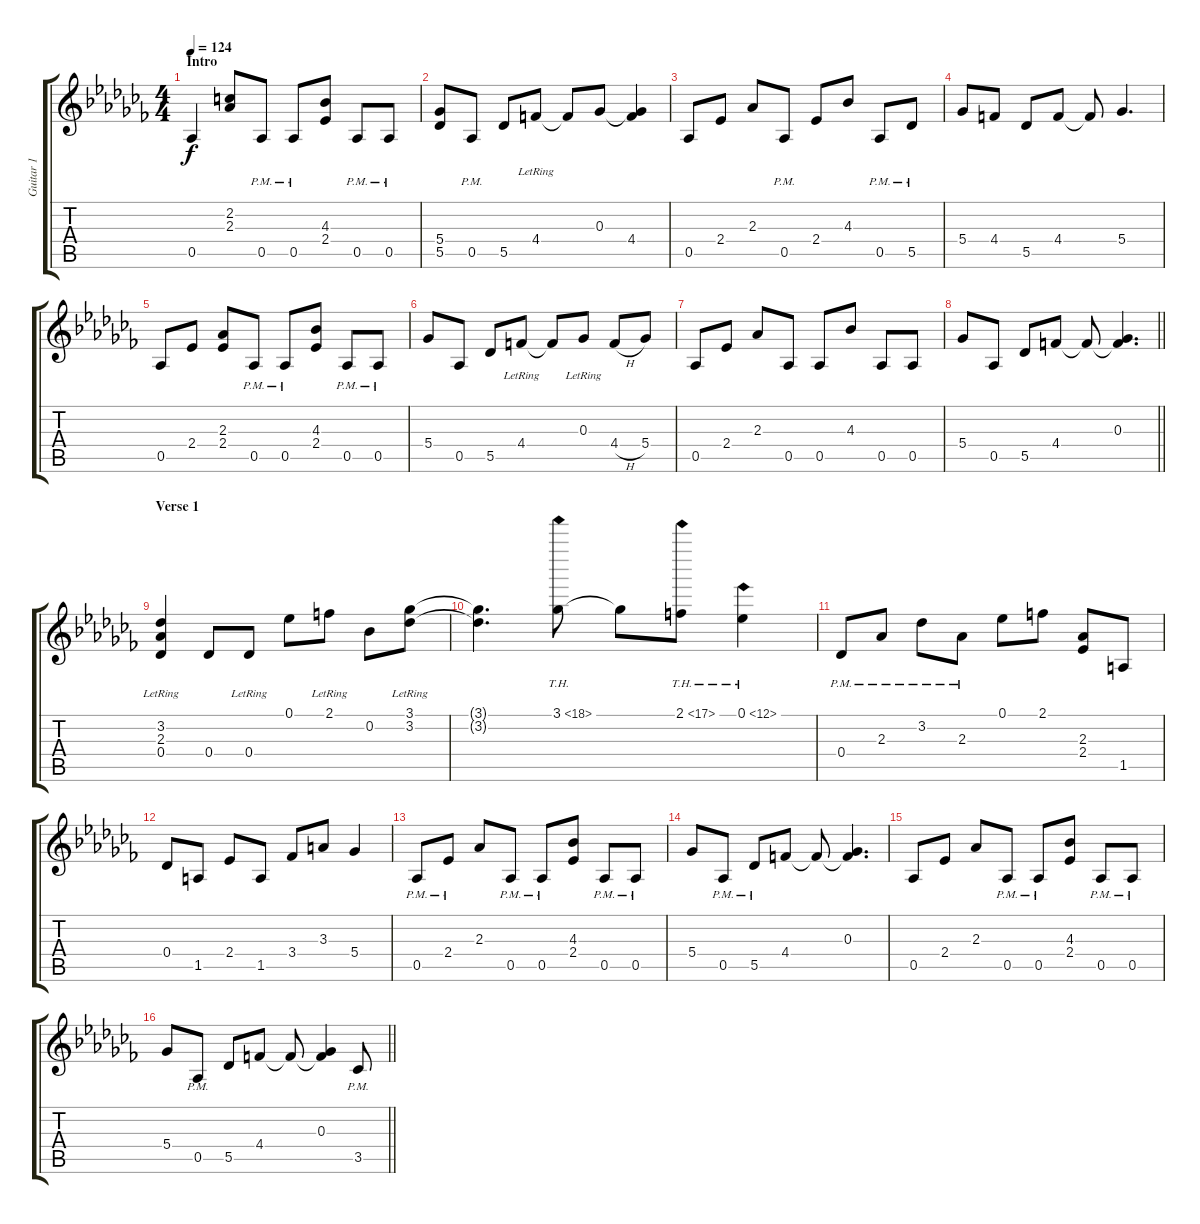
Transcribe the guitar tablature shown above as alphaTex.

\track ("Guitar 1" "Guitar 1") {instrument distortionguitar}
\staff {score tabs}
\tuning (Eb4 Bb3 Gb3 Db3 Ab2 Db2) {hide}
\ts (4 4)
\section ("" "Intro")
\tempo 124
\clef g2
\ks cb
0.5.4{dy f volume 10 instrument distortionguitar} (2.2 2.3).8 0.5{pm}.8 0.5{pm}.8 (4.3 2.4).8 0.5{pm}.8 0.5{pm}.8 |
(5.4 5.5).8 0.5{pm}.8 5.5.8 4.4{lr}.8 4.4{t}.8 0.3.8 (0.3{t} 4.4).4 |
0.5.8 2.4.8 2.3.8 0.5{pm}.8 2.4.8 4.3.8 0.5{pm}.8 5.5{pm}.8 |
5.4.8 4.4.8 5.5.8 4.4.8 4.4{t}.8 5.4.4{d} |
0.5.8 2.4.8 (2.3 2.4).8 0.5{pm}.8 0.5{pm}.8 (4.3 2.4).8 0.5{pm}.8 0.5{pm}.8 |
5.4.8 0.5.8 5.5.8 4.4{lr}.8 4.4{t}.8 0.3{lr}.8 4.4{h}.8 5.4.8 |
0.5.8 2.4.8 2.3.8 0.5.8 0.5.8 4.3.8 0.5.8 0.5.8 |
\barLineRight lightlight
5.4.8 0.5.8 5.5.8 4.4.8 4.4{t}.8 (0.3 4.4{t}).4{d} |
\section ("" "Verse 1")
(3.2{lr} 2.3{lr} 0.4).4 0.4.8 0.4{lr}.8 0.1.8 2.1{lr}.8 0.2.8 (3.1 3.2{lr}).8 |
(3.1{t} 3.2{t}).4{d} 3.1{th 15}.8 3.1{t}.8 2.1{th 15}.8 0.1{th 12}.4 |
0.4{pm}.8 2.3{pm}.8 3.2{pm}.8 2.3{pm}.8 0.1.8 2.1.8 (2.3 2.4).8 1.5.8 |
0.4.8 1.5.8 2.4.8 1.5.8 3.4.8 3.3.8 5.4.4 |
0.5{pm}.8 2.4{pm}.8 2.3.8 0.5{pm}.8 0.5{pm}.8 (4.3 2.4).8 0.5{pm}.8 0.5{pm}.8 |
5.4.8 0.5{pm}.8 5.5{pm}.8 4.4.8 4.4{t}.8 (0.3 4.4{t}).4{d} |
0.5.8 2.4.8 2.3.8 0.5{pm}.8 0.5{pm}.8 (4.3 2.4).8 0.5{pm}.8 0.5{pm}.8 |
\barLineRight lightlight
5.4.8 0.5{pm}.8 5.5.8 4.4.8 4.4{t}.8 (0.3 4.4{t}).4 3.5{pm}.8
